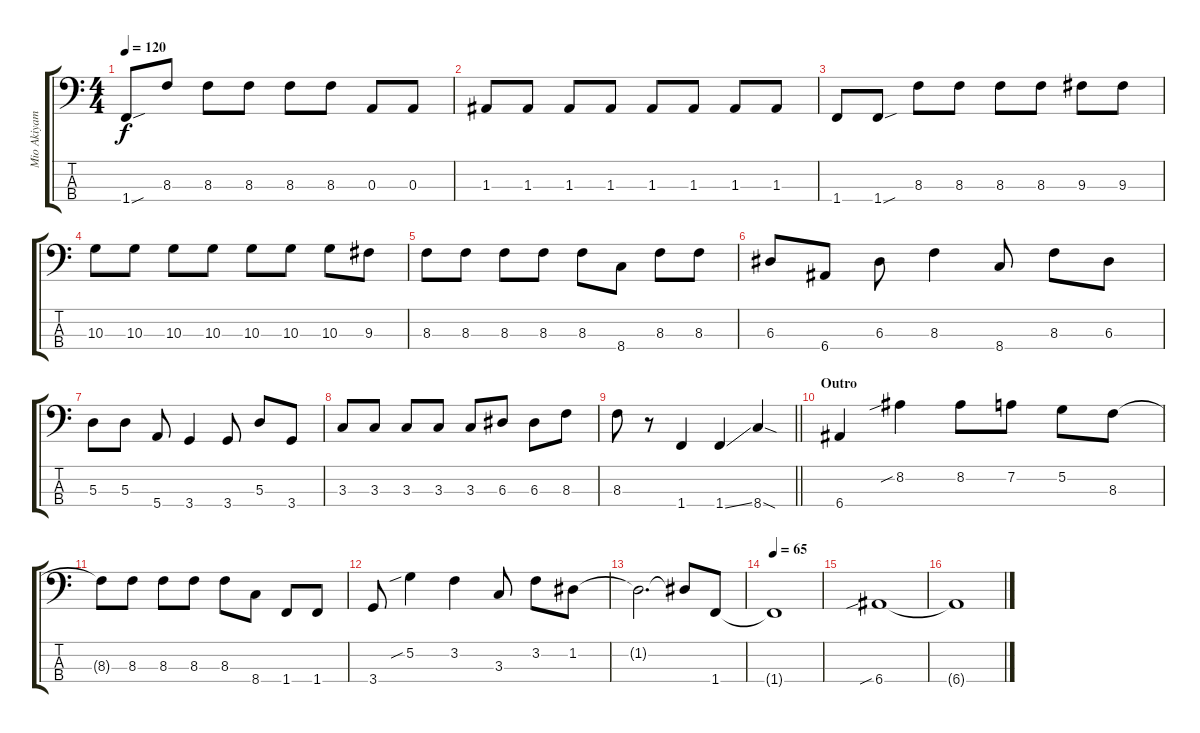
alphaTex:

\track ("Mio Akiyama" "Mio Akiyam") {instrument electricbassfinger}
\staff {score tabs}
\tuning (G2 D2 A1 E1) {hide}
\ts (4 4)
\tempo 120
\clef f4
\ks c
1.4{sou}.8{dy f} 8.3.8 8.3.8 8.3.8 8.3.8 8.3.8 0.3.8 0.3.8 |
1.3.8 1.3.8 1.3.8 1.3.8 1.3.8 1.3.8 1.3.8 1.3.8 |
1.4.8 1.4{sou}.8 8.3.8 8.3.8 8.3.8 8.3.8 9.3.8 9.3.8 |
10.3.8 10.3.8 10.3.8 10.3.8 10.3.8 10.3.8 10.3.8 9.3.8 |
8.3.8 8.3.8 8.3.8 8.3.8 8.3.8 8.4.8 8.3.8 8.3.8 |
6.3.8 6.4.8 6.3.8 8.3.4 8.4.8 8.3.8 6.3.8 |
5.3.8 5.3.8 5.4.8 3.4.4 3.4.8 5.3.8 3.4.8 |
3.3.8 3.3.8 3.3.8 3.3.8 3.3.8 6.3.8 6.3.8 8.3.8 |
\barLineRight lightlight
8.3.8 r.8 1.4.4 1.4{ss}.4 8.4{sod}.4 |
\section ("" "Outro")
6.4.4 8.2{sib}.4 8.2.8 7.2.8 5.2.8 8.3.8 |
8.3{t}.8 8.3.8 8.3.8 8.3.8 8.3.8 8.4.8 1.4.8 1.4.8 |
3.4.8 5.2{sib}.4 3.2.4 3.3.8 3.2.8 1.2.8 |
1.2{t}.2{d} 1.2{t}.8 1.4.8 |
\tempo 65
1.4{t}.1 |
6.4{sib}.1 |
6.4{t}.1
